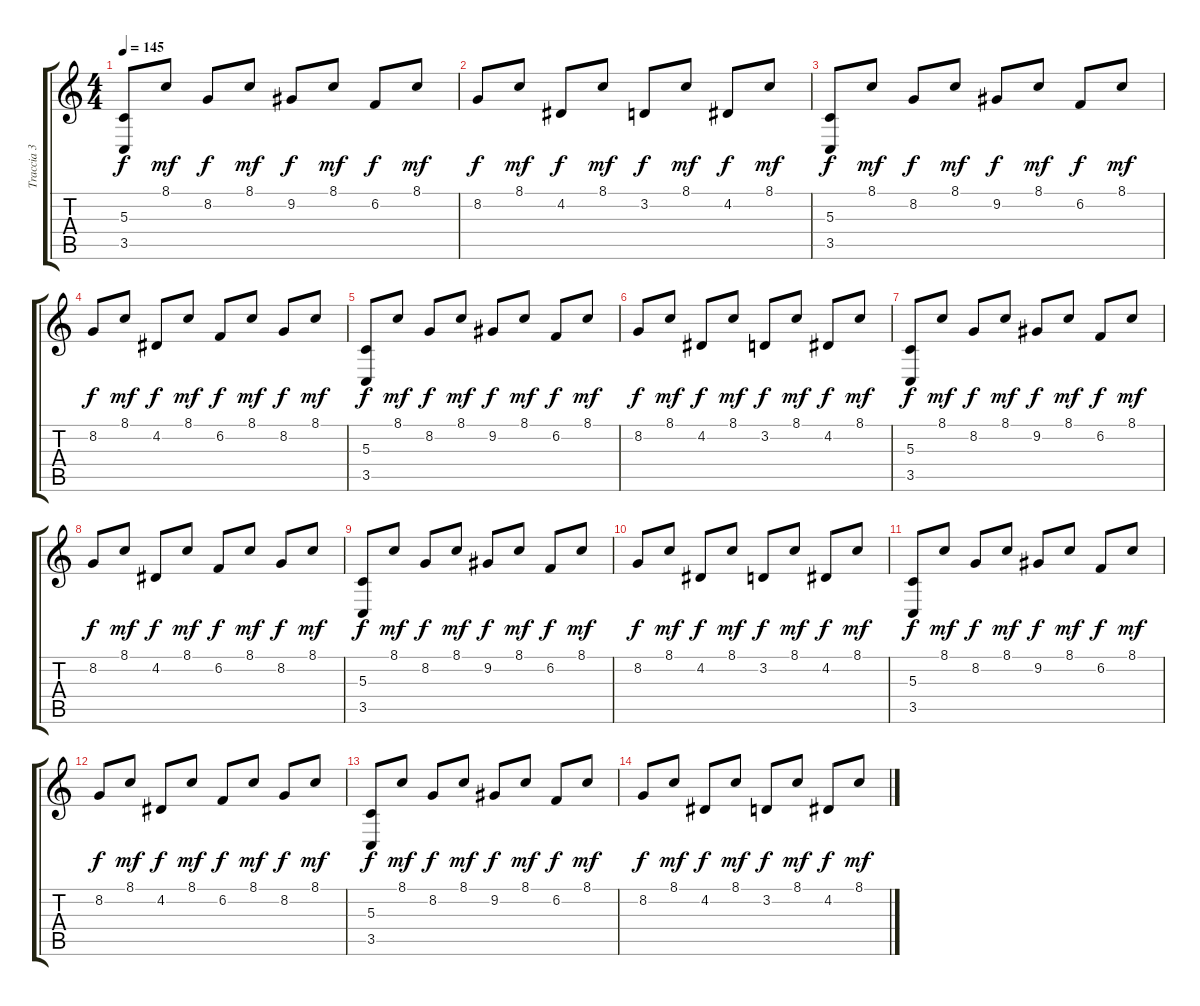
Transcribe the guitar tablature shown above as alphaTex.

\track ("Traccia 3" "Traccia 3") {instrument churchorgan}
\staff {score tabs}
\tuning (E4 B3 G3 D3 A2 E2) {hide}
\ts (4 4)
\tempo 145
\clef g2
\ks c
(5.3 3.5).8{dy f} 8.1.8{dy mf} 8.2.8{dy f} 8.1.8{dy mf} 9.2.8{dy f} 8.1.8{dy mf} 6.2.8{dy f} 8.1.8{dy mf} |
8.2.8{dy f} 8.1.8{dy mf} 4.2.8{dy f} 8.1.8{dy mf} 3.2.8{dy f} 8.1.8{dy mf} 4.2.8{dy f} 8.1.8{dy mf volume 9} |
(5.3 3.5).8{dy f} 8.1.8{dy mf} 8.2.8{dy f} 8.1.8{dy mf} 9.2.8{dy f} 8.1.8{dy mf} 6.2.8{dy f} 8.1.8{dy mf} |
8.2.8{dy f} 8.1.8{dy mf} 4.2.8{dy f} 8.1.8{dy mf} 6.2.8{dy f} 8.1.8{dy mf} 8.2.8{dy f} 8.1.8{dy mf} |
(5.3 3.5).8{dy f} 8.1.8{dy mf} 8.2.8{dy f} 8.1.8{dy mf} 9.2.8{dy f} 8.1.8{dy mf} 6.2.8{dy f} 8.1.8{dy mf} |
8.2.8{dy f} 8.1.8{dy mf} 4.2.8{dy f} 8.1.8{dy mf} 3.2.8{dy f} 8.1.8{dy mf} 4.2.8{dy f} 8.1.8{dy mf volume 7} |
(5.3 3.5).8{dy f} 8.1.8{dy mf} 8.2.8{dy f} 8.1.8{dy mf} 9.2.8{dy f} 8.1.8{dy mf} 6.2.8{dy f} 8.1.8{dy mf} |
8.2.8{dy f} 8.1.8{dy mf} 4.2.8{dy f} 8.1.8{dy mf} 6.2.8{dy f} 8.1.8{dy mf} 8.2.8{dy f} 8.1.8{dy mf} |
(5.3 3.5).8{dy f} 8.1.8{dy mf} 8.2.8{dy f} 8.1.8{dy mf} 9.2.8{dy f} 8.1.8{dy mf} 6.2.8{dy f} 8.1.8{dy mf} |
8.2.8{dy f} 8.1.8{dy mf} 4.2.8{dy f} 8.1.8{dy mf} 3.2.8{dy f} 8.1.8{dy mf} 4.2.8{dy f} 8.1.8{dy mf volume 2} |
(5.3 3.5).8{dy f} 8.1.8{dy mf} 8.2.8{dy f} 8.1.8{dy mf} 9.2.8{dy f} 8.1.8{dy mf} 6.2.8{dy f} 8.1.8{dy mf} |
8.2.8{dy f} 8.1.8{dy mf} 4.2.8{dy f} 8.1.8{dy mf} 6.2.8{dy f} 8.1.8{dy mf} 8.2.8{dy f} 8.1.8{dy mf} |
(5.3 3.5).8{dy f} 8.1.8{dy mf} 8.2.8{dy f} 8.1.8{dy mf} 9.2.8{dy f} 8.1.8{dy mf} 6.2.8{dy f} 8.1.8{dy mf} |
8.2.8{dy f} 8.1.8{dy mf} 4.2.8{dy f} 8.1.8{dy mf} 3.2.8{dy f} 8.1.8{dy mf} 4.2.8{dy f} 8.1.8{dy mf}
